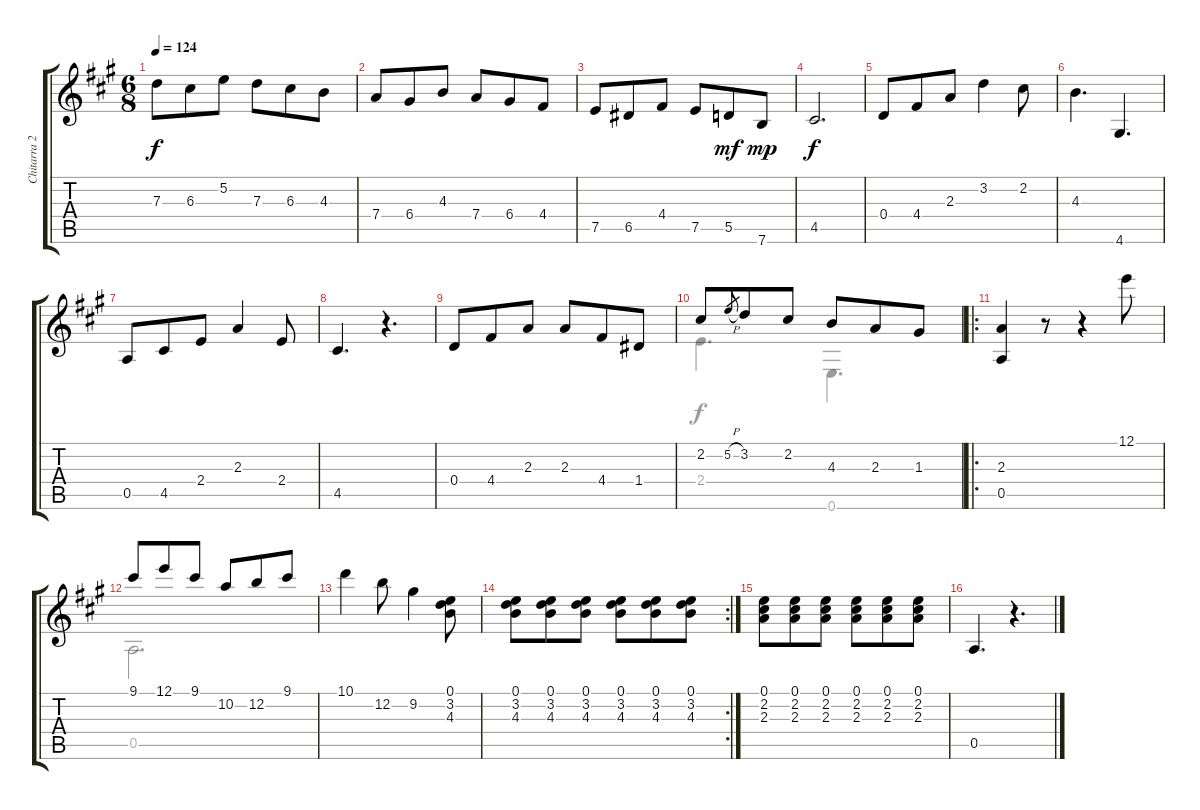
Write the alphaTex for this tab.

\track ("Chitarra 2" "Chitarra 2") {instrument acousticguitarnylon}
\staff {score tabs}
\tuning (E4 B3 G3 D3 A2 E2) {hide}
\voice
\ts (6 8)
\tempo 124
\clef g2
\ks a
7.3.8{dy f} 6.3.8 5.2.8 7.3.8 6.3.8 4.3.8 |
7.4.8 6.4.8 4.3.8 7.4.8 6.4.8 4.4.8 |
7.5.8 6.5.8 4.4.8 7.5.8 5.5.8{dy mf} 7.6.8{dy mp} |
4.5.2{d dy f} |
0.4.8 4.4.8 2.3.8 3.2.4 2.2.8 |
4.3.4{d} 4.6.4{d} |
0.5.8 4.5.8 2.4.8 2.3.4 2.4.8 |
4.5.4{d} r.4{d} |
0.4.8 4.4.8 2.3.8 2.3.8 4.4.8 1.4.8 |
2.2.8 5.2{h}.8{gr} 3.2.8 2.2.8 4.3.8 2.3.8 1.3.8 |
\ro
(2.3 0.5).4 r.8 r.4 12.1.8 |
9.1.8 12.1.8 9.1.8 10.2.8 12.2.8 9.1.8 |
10.1.4 12.2.8 9.2.4 (0.1 3.2 4.3).8 |
\rc 2
(0.1 3.2 4.3).8 (0.1 3.2 4.3).8 (0.1 3.2 4.3).8 (0.1 3.2 4.3).8 (0.1 3.2 4.3).8 (0.1 3.2 4.3).8 |
(0.1 2.2 2.3).8 (0.1 2.2 2.3).8 (0.1 2.2 2.3).8 (0.1 2.2 2.3).8 (0.1 2.2 2.3).8 (0.1 2.2 2.3).8 |
0.5.4{d} r.4{d}
\voice
\clef g2
\ottava regular
\simile none
\ks a
|
|
|
|
|
|
|
|
|
2.4.4{d} 0.6.4{d} |
|
0.5.2{d} |
|
|
|
